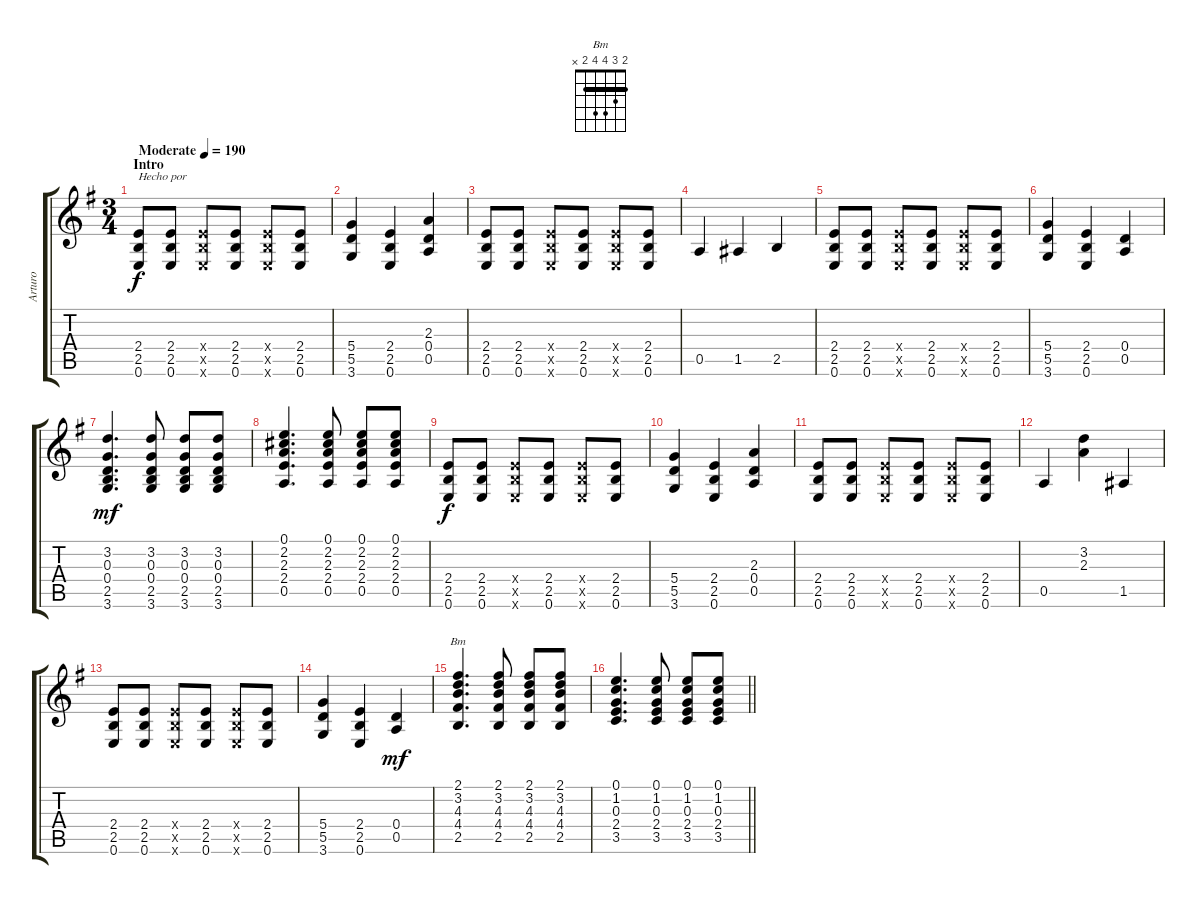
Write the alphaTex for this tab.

\track ("Arturo" "Arturo") {instrument acousticguitarsteel}
\staff {score tabs}
\tuning (E4 B3 G3 D3 A2 E2) {hide}
\chord ("Bm" 2 3 4 4 2 x) {barre 2}
\ts (3 4)
\section ("" "Intro")
\tempo (190 "Moderate")
\clef g2
\ks g
(2.4 2.5 0.6).8{txt "Hecho por" dy f instrument acousticguitarsteel} (2.4 2.5 0.6).8 (2.4{x} 2.5{x} 0.6{x}).8 (2.4 2.5 0.6).8 (2.4{x} 2.5{x} 0.6{x}).8 (2.4 2.5 0.6).8 |
(5.4 5.5 3.6).4 (2.4 2.5 0.6).4 (2.3 0.4 0.5).4 |
(2.4 2.5 0.6).8 (2.4 2.5 0.6).8 (2.4{x} 2.5{x} 0.6{x}).8 (2.4 2.5 0.6).8 (2.4{x} 2.5{x} 0.6{x}).8 (2.4 2.5 0.6).8 |
0.5.4 1.5.4 2.5.4 |
(2.4 2.5 0.6).8 (2.4 2.5 0.6).8 (2.4{x} 2.5{x} 0.6{x}).8 (2.4 2.5 0.6).8 (2.4{x} 2.5{x} 0.6{x}).8 (2.4 2.5 0.6).8 |
(5.4 5.5 3.6).4 (2.4 2.5 0.6).4 (0.4 0.5).4 |
(3.2 0.3 0.4 2.5 3.6).4{d dy mf} (3.2 0.3 0.4 2.5 3.6).8 (3.2 0.3 0.4 2.5 3.6).8 (3.2 0.3 0.4 2.5 3.6).8 |
(0.1 2.2 2.3 2.4 0.5).4{d} (0.1 2.2 2.3 2.4 0.5).8 (0.1 2.2 2.3 2.4 0.5).8 (0.1 2.2 2.3 2.4 0.5).8 |
(2.4 2.5 0.6).8{dy f} (2.4 2.5 0.6).8 (2.4{x} 2.5{x} 0.6{x}).8 (2.4 2.5 0.6).8 (2.4{x} 2.5{x} 0.6{x}).8 (2.4 2.5 0.6).8 |
(5.4 5.5 3.6).4 (2.4 2.5 0.6).4 (2.3 0.4 0.5).4 |
(2.4 2.5 0.6).8 (2.4 2.5 0.6).8 (2.4{x} 2.5{x} 0.6{x}).8 (2.4 2.5 0.6).8 (2.4{x} 2.5{x} 0.6{x}).8 (2.4 2.5 0.6).8 |
0.5.4 (3.2 2.3).4 1.5.4 |
(2.4 2.5 0.6).8 (2.4 2.5 0.6).8 (2.4{x} 2.5{x} 0.6{x}).8 (2.4 2.5 0.6).8 (2.4{x} 2.5{x} 0.6{x}).8 (2.4 2.5 0.6).8 |
(5.4 5.5 3.6).4 (2.4 2.5 0.6).4 (0.4 0.5).4{dy mf} |
(2.1 3.2 4.3 4.4 2.5).4{d ch "Bm"} (2.1 3.2 4.3 4.4 2.5).8 (2.1 3.2 4.3 4.4 2.5).8 (2.1 3.2 4.3 4.4 2.5).8 |
\barLineRight lightlight
(0.1 1.2 0.3 2.4 3.5).4{d} (0.1 1.2 0.3 2.4 3.5).8 (0.1 1.2 0.3 2.4 3.5).8 (0.1 1.2 0.3 2.4 3.5).8
